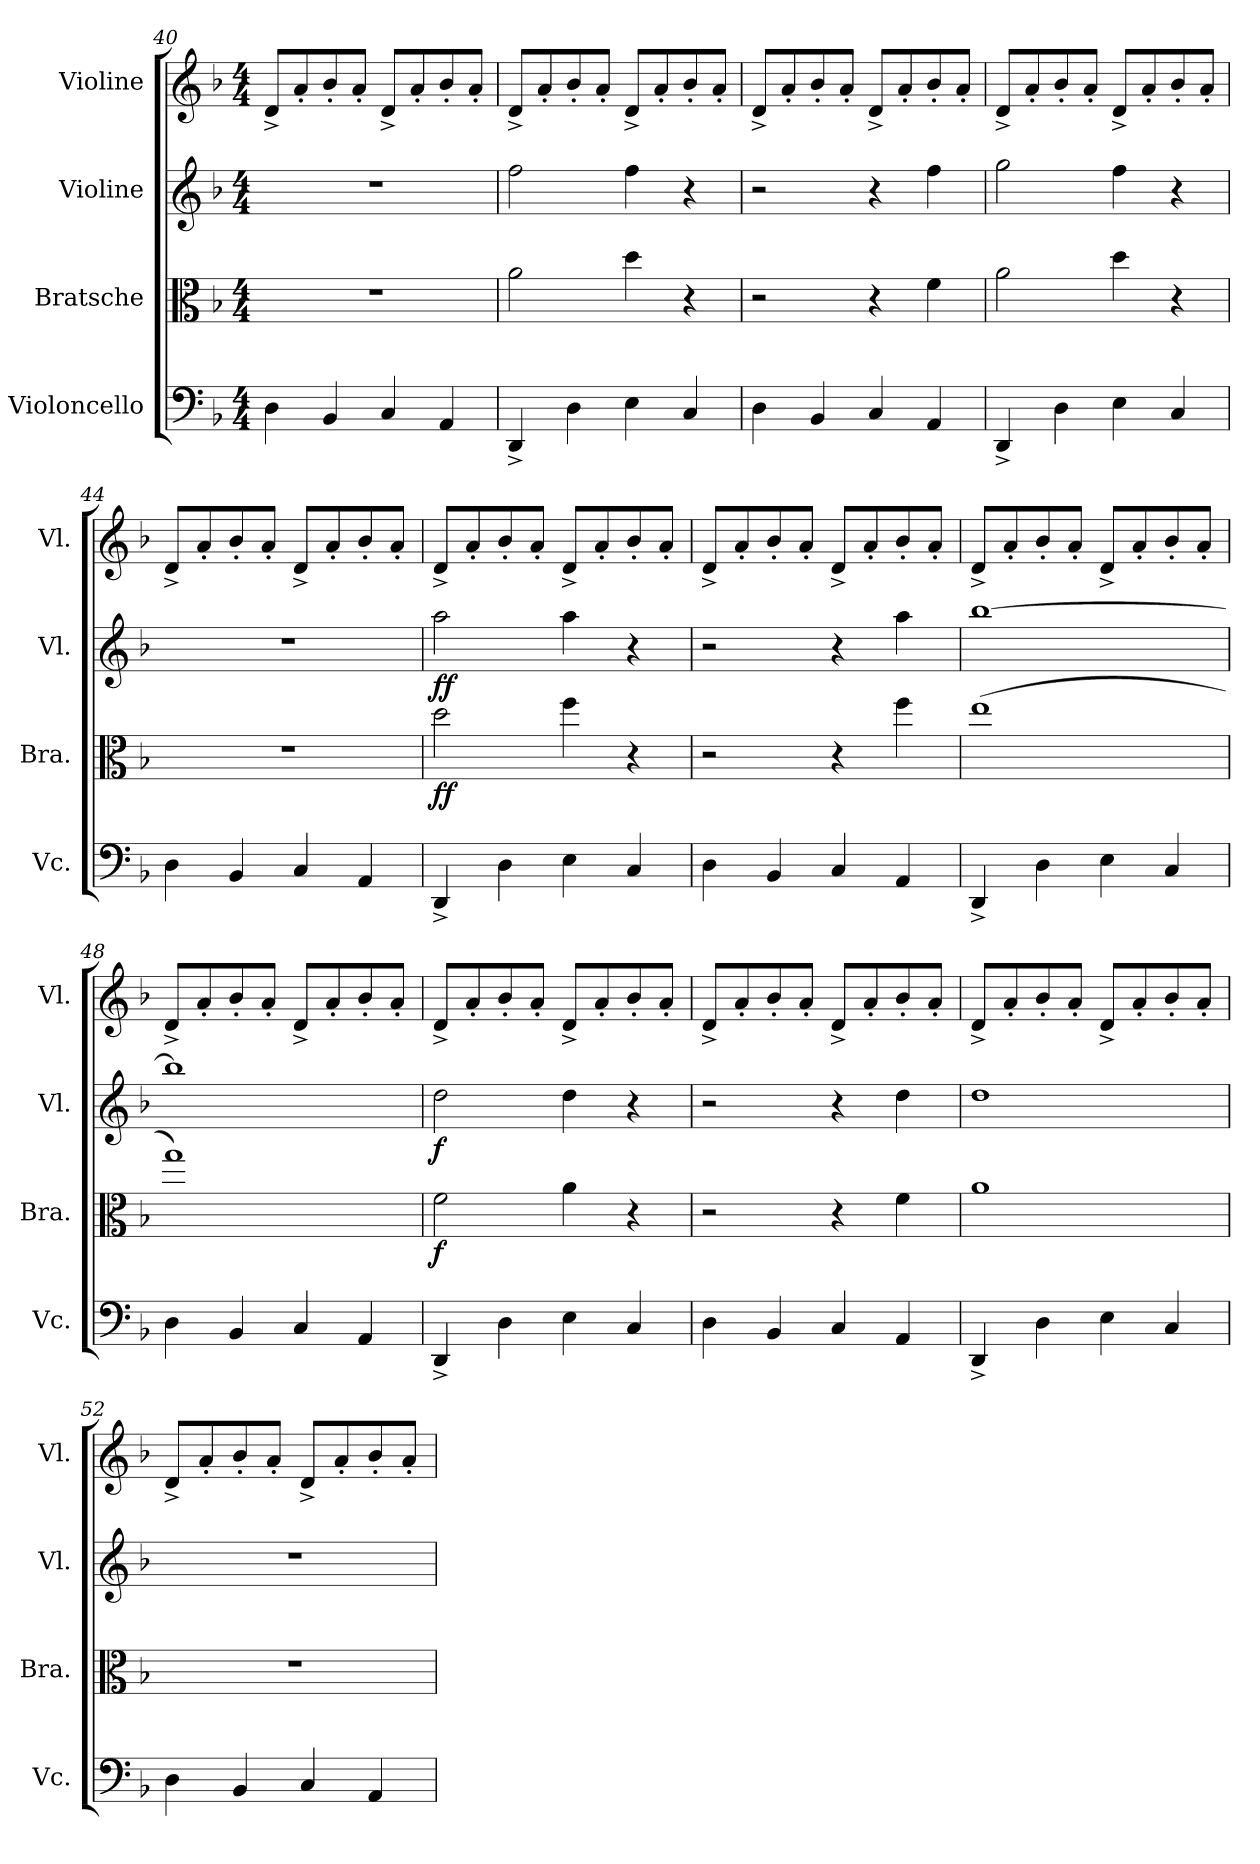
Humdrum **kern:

**kern	**kern	**dynam	**kern	**dynam	**kern
*part4	*part3	*part3	*part2	*part2	*part1
*staff4	*staff3	*staff3	*staff2	*staff2	*staff1
*I"Violoncello	*I"Bratsche	*	*I"Violine	*	*I"Violine
*I'Vc.	*I'Bra.	*	*I'Vl.	*	*I'Vl.
!!LO:LB:g=z
*clefF4	*clefC3	*	*clefG2	*	*clefG2
*k[b-]	*k[b-]	*	*k[b-]	*	*k[b-]
*M4/4	*M4/4	*	*M4/4	*	*M4/4
=40	=40	=40	=40	=40	=40
4D\	1r	.	1r	.	8d^/L
.	.	.	.	.	8a'/
4BB-/	.	.	.	.	8b-'/
.	.	.	.	.	8a'/J
4C/	.	.	.	.	8d^/L
.	.	.	.	.	8a'/
4AA/	.	.	.	.	8b-'/
.	.	.	.	.	8a'/J
=41	=41	=41	=41	=41	=41
4DD^/	2a\	.	2ff\	.	8d^/L
.	.	.	.	.	8a'/
4D\	.	.	.	.	8b-'/
.	.	.	.	.	8a'/J
4E\	4dd\	.	4ff\	.	8d^/L
.	.	.	.	.	8a'/
4C/	4r	.	4r	.	8b-'/
.	.	.	.	.	8a'/J
=42	=42	=42	=42	=42	=42
4D\	2r	.	2r	.	8d^/L
.	.	.	.	.	8a'/
4BB-/	.	.	.	.	8b-'/
.	.	.	.	.	8a'/J
4C/	4r	.	4r	.	8d^/L
.	.	.	.	.	8a'/
4AA/	4f\	.	4ff\	.	8b-'/
.	.	.	.	.	8a'/J
=43	=43	=43	=43	=43	=43
4DD^/	2a\	.	2gg\	.	8d^/L
.	.	.	.	.	8a'/
4D\	.	.	.	.	8b-'/
.	.	.	.	.	8a'/J
4E\	4dd\	.	4ff\	.	8d^/L
.	.	.	.	.	8a'/
4C/	4r	.	4r	.	8b-'/
.	.	.	.	.	8a'/J
=44	=44	=44	=44	=44	=44
4D\	1r	.	1r	.	8d^/L
.	.	.	.	.	8a'/
4BB-/	.	.	.	.	8b-'/
.	.	.	.	.	8a'/J
4C/	.	.	.	.	8d^/L
.	.	.	.	.	8a'/
4AA/	.	.	.	.	8b-'/
.	.	.	.	.	8a'/J
!!LO:PB:g=z
=45	=45	=45	=45	=45	=45
!	!	!LO:DY:b	!	!LO:DY:b	!
4DD^/	2dd\	ff	2aa\	ff	8d^/L
.	.	.	.	.	8a'/
4D\	.	.	.	.	8b-'/
.	.	.	.	.	8a'/J
4E\	4ff\	.	4aa\	.	8d^/L
.	.	.	.	.	8a'/
4C/	4r	.	4r	.	8b-'/
.	.	.	.	.	8a'/J
=46	=46	=46	=46	=46	=46
4D\	2r	.	2r	.	8d^/L
.	.	.	.	.	8a'/
4BB-/	.	.	.	.	8b-'/
.	.	.	.	.	8a'/J
4C/	4r	.	4r	.	8d^/L
.	.	.	.	.	8a'/
4AA/	4ff\	.	4aa\	.	8b-'/
.	.	.	.	.	8a'/J
=47	=47	=47	=47	=47	=47
4DD^/	(1ee	.	[1bb-	.	8d^/L
.	.	.	.	.	8a'/
4D\	.	.	.	.	8b-'/
.	.	.	.	.	8a'/J
4E\	.	.	.	.	8d^/L
.	.	.	.	.	8a'/
4C/	.	.	.	.	8b-'/
.	.	.	.	.	8a'/J
=48	=48	=48	=48	=48	=48
4D\	1gg)	.	1bb-]	.	8d^/L
.	.	.	.	.	8a'/
4BB-/	.	.	.	.	8b-'/
.	.	.	.	.	8a'/J
4C/	.	.	.	.	8d^/L
.	.	.	.	.	8a'/
4AA/	.	.	.	.	8b-'/
.	.	.	.	.	8a'/J
=49	=49	=49	=49	=49	=49
!	!	!LO:DY:b	!	!LO:DY:b	!
4DD^/	2f\	f	2dd\	f	8d^/L
.	.	.	.	.	8a'/
4D\	.	.	.	.	8b-'/
.	.	.	.	.	8a'/J
4E\	4a\	.	4dd\	.	8d^/L
.	.	.	.	.	8a'/
4C/	4r	.	4r	.	8b-'/
.	.	.	.	.	8a'/J
!!LO:LB:g=z
=50	=50	=50	=50	=50	=50
4D\	2r	.	2r	.	8d^/L
.	.	.	.	.	8a'/
4BB-/	.	.	.	.	8b-'/
.	.	.	.	.	8a'/J
4C/	4r	.	4r	.	8d^/L
.	.	.	.	.	8a'/
4AA/	4f\	.	4dd\	.	8b-'/
.	.	.	.	.	8a'/J
=51	=51	=51	=51	=51	=51
4DD^/	1a	.	1dd	.	8d^/L
.	.	.	.	.	8a'/
4D\	.	.	.	.	8b-'/
.	.	.	.	.	8a'/J
4E\	.	.	.	.	8d^/L
.	.	.	.	.	8a'/
4C/	.	.	.	.	8b-'/
.	.	.	.	.	8a'/J
=52	=52	=52	=52	=52	=52
4D\	1r	.	1r	.	8d^/L
.	.	.	.	.	8a'/
4BB-/	.	.	.	.	8b-'/
.	.	.	.	.	8a'/J
4C/	.	.	.	.	8d^/L
.	.	.	.	.	8a'/
4AA/	.	.	.	.	8b-'/
.	.	.	.	.	8a'/J
=	=	=	=	=	=
*-	*-	*-	*-	*-	*-
